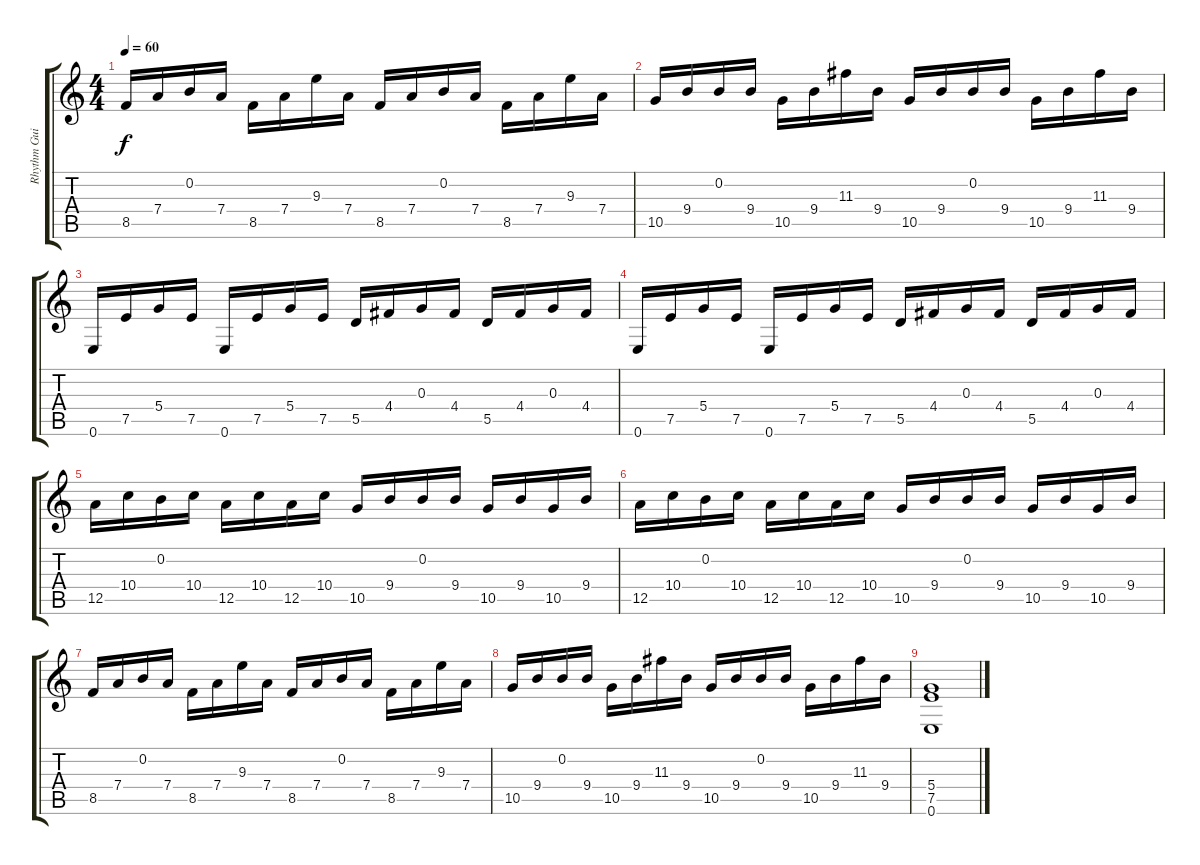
\track ("Rhythm Guitar 1" "Rhythm Gui") {instrument acousticguitarsteel}
\staff {score tabs}
\tuning (E4 B3 G3 D3 A2 E2) {hide}
\ts (4 4)
\tempo 60
\clef g2
\ks c
8.5.16{dy f} 7.4.16 0.2.16 7.4.16 8.5.16 7.4.16 9.3.16 7.4.16 8.5.16 7.4.16 0.2.16 7.4.16 8.5.16 7.4.16 9.3.16 7.4.16 |
10.5.16 9.4.16 0.2.16 9.4.16 10.5.16 9.4.16 11.3.16 9.4.16 10.5.16 9.4.16 0.2.16 9.4.16 10.5.16 9.4.16 11.3.16 9.4.16 |
0.6.16 7.5.16 5.4.16 7.5.16 0.6.16 7.5.16 5.4.16 7.5.16 5.5.16 4.4.16 0.3.16 4.4.16 5.5.16 4.4.16 0.3.16 4.4.16 |
0.6.16 7.5.16 5.4.16 7.5.16 0.6.16 7.5.16 5.4.16 7.5.16 5.5.16 4.4.16 0.3.16 4.4.16 5.5.16 4.4.16 0.3.16 4.4.16 |
12.5.16 10.4.16 0.2.16 10.4.16 12.5.16 10.4.16 12.5.16 10.4.16 10.5.16 9.4.16 0.2.16 9.4.16 10.5.16 9.4.16 10.5.16 9.4.16 |
12.5.16 10.4.16 0.2.16 10.4.16 12.5.16 10.4.16 12.5.16 10.4.16 10.5.16 9.4.16 0.2.16 9.4.16 10.5.16 9.4.16 10.5.16 9.4.16 |
8.5.16 7.4.16 0.2.16 7.4.16 8.5.16 7.4.16 9.3.16 7.4.16 8.5.16 7.4.16 0.2.16 7.4.16 8.5.16 7.4.16 9.3.16 7.4.16 |
10.5.16 9.4.16 0.2.16 9.4.16 10.5.16 9.4.16 11.3.16 9.4.16 10.5.16 9.4.16 0.2.16 9.4.16 10.5.16 9.4.16 11.3.16 9.4.16 |
(5.4 7.5 0.6).1
